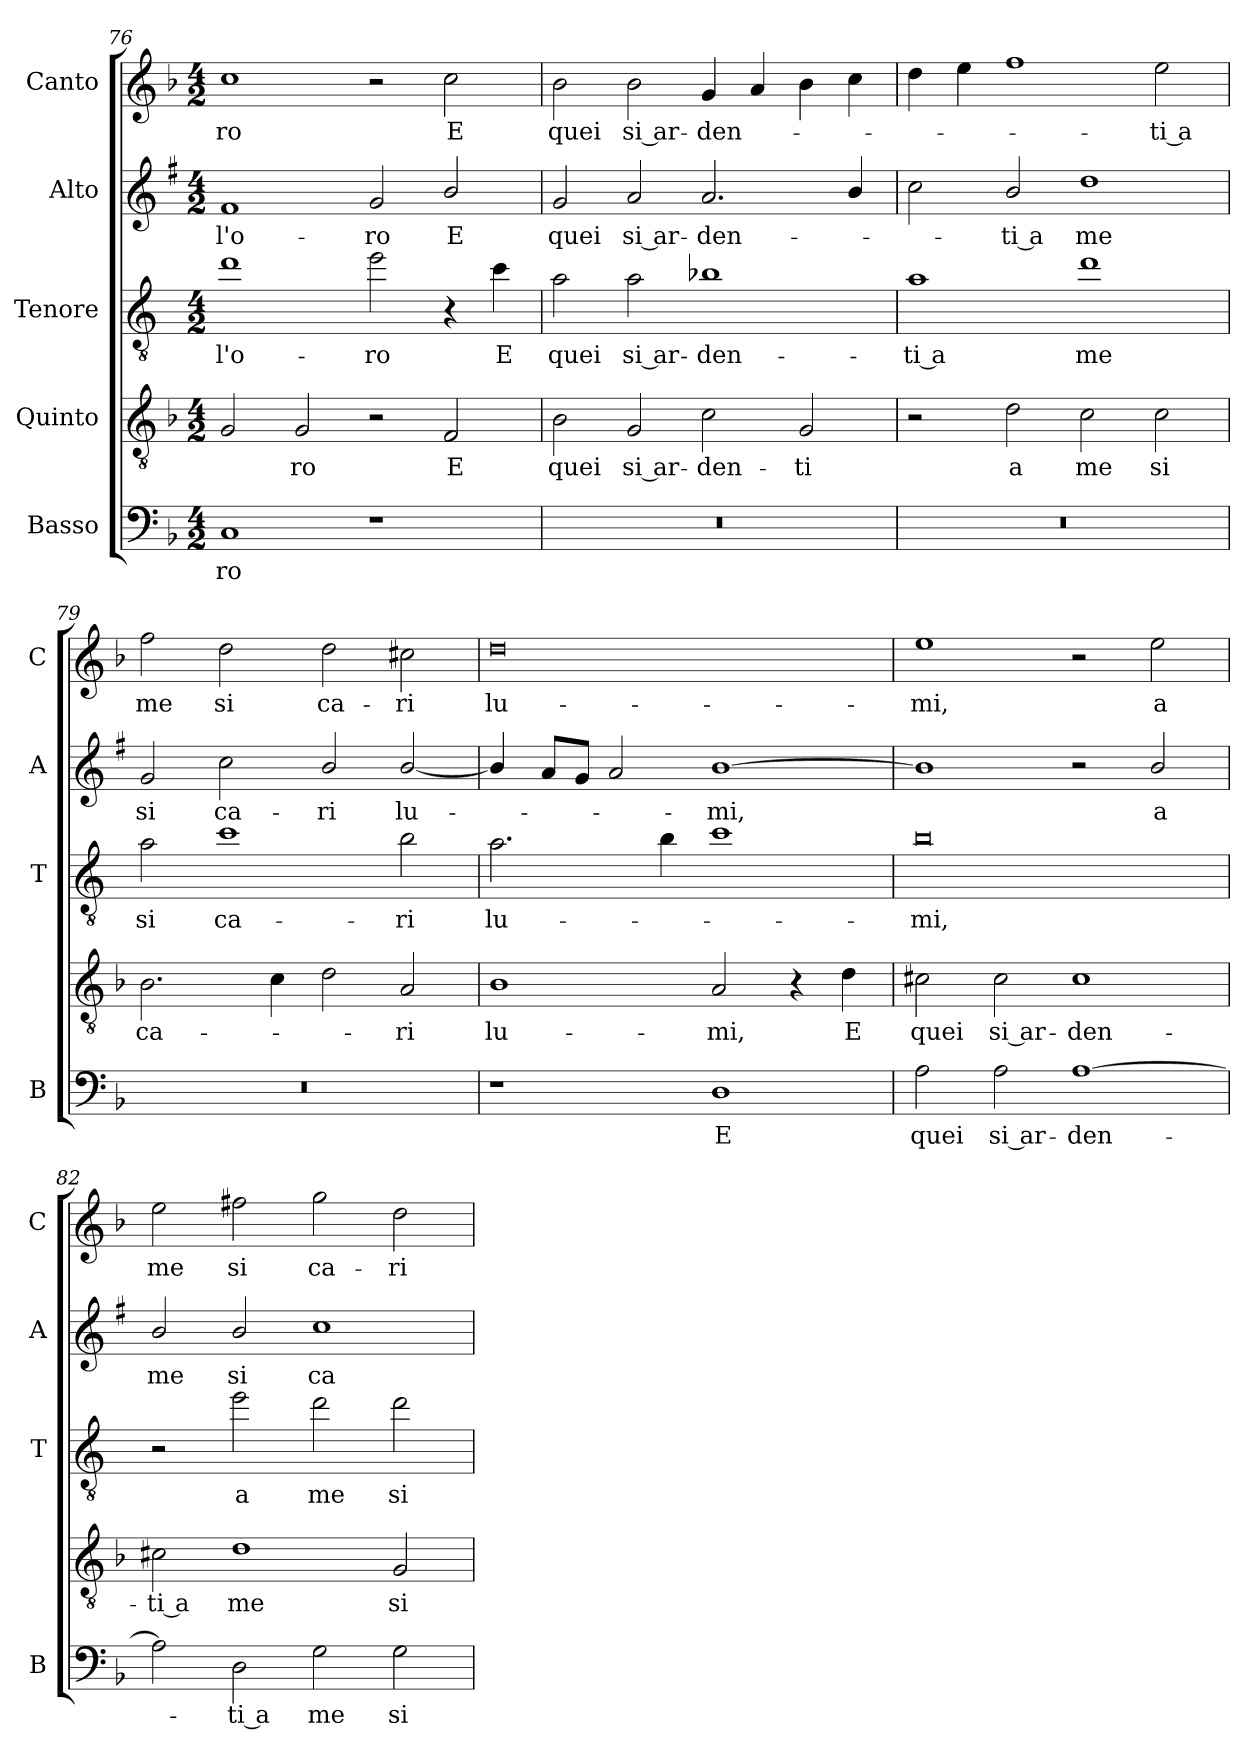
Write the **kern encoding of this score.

**kern	**text	**kern	**text	**kern	**text	**kern	**text	**kern	**text
*part5	*part5	*part4	*part4	*part3	*part3	*part2	*part2	*part1	*part1
*staff5	*staff5	*staff4	*staff4	*staff3	*staff3	*staff2	*staff2	*staff1	*staff1
*I"Basso	*	*I"Quinto	*	*I"Tenore	*	*I"Alto	*	*I"Canto	*
*I'B	*	*	*	*I'T	*	*I'A	*	*I'C	*
*clefF4	*	*clefGv2	*	*clefGv2	*	*clefG2	*	*clefG2	*
*	*	*	*	*ITrd4c7	*	*ITrd1c2	*	*	*
*k[b-]	*	*k[b-]	*	*k[b-]	*	*k[b-]	*	*k[b-]	*
*F:	*	*F:	*	*F:	*	*F:	*	*F:	*
*M4/2	*	*M4/2	*	*M4/2	*	*M4/2	*	*M4/2	*
=76	=76	=76	=76	=76	=76	=76	=76	=76	=76
!	!LO:LY:b	!	!	!	!LO:LY:b	!	!LO:LY:b	!	!LO:LY:b
1C	-ro	2G/	.	1g	l'o-	1e	l'o-	1cc	-ro
!	!	!	!LO:LY:b	!	!	!	!	!	!
.	.	2G/	-ro	.	.	.	.	.	.
!	!	!	!	!	!LO:LY:b	!	!LO:LY:b	!	!
1r	.	2r	.	2a\	-ro	2f/	-ro	2r	.
!	!	!	!LO:LY:b	!	!	!	!LO:LY:b	!	!LO:LY:b
.	.	2F/	E	4r	.	2a/	E	2cc\	E
!	!	!	!	!	!LO:LY:b	!	!	!	!
.	.	.	.	4f\	E	.	.	.	.
!!LO:LB:g=z
=77	=77	=77	=77	=77	=77	=77	=77	=77	=77
!	!	!	!LO:LY:b	!	!LO:LY:b	!	!LO:LY:b	!	!LO:LY:b
0r	.	2B-\	quei	2d\	quei	2f/	quei	2b-\	quei
!	!	!	!LO:LY:b	!	!LO:LY:b	!	!LO:LY:b	!	!LO:LY:b
.	.	2G/	si ar-	2d\	si ar-	2g/	si ar-	2b-\	si ar-
!	!	!	!LO:LY:b	!	!LO:LY:b	!	!LO:LY:b	!	!LO:LY:b
.	.	2c\	-den-	1e-X	-den-	2.g/	-den-	4g/	-den-
.	.	.	.	.	.	.	.	4a/	.
!	!	!	!LO:LY:b	!	!	!	!	!	!
.	.	2G/	-ti	.	.	.	.	4b-\	.
.	.	.	.	.	.	4a/	.	4cc\	.
=78	=78	=78	=78	=78	=78	=78	=78	=78	=78
!	!	!	!	!	!LO:LY:b	!	!	!	!
0r	.	2r	.	1d	-ti a	2b-\	.	4dd\	.
.	.	.	.	.	.	.	.	4ee\	.
!	!	!	!LO:LY:b	!	!	!	!LO:LY:b	!	!
.	.	2d\	a	.	.	2a/	-ti a	1ff	.
!	!	!	!LO:LY:b	!	!LO:LY:b	!	!LO:LY:b	!	!
.	.	2c\	me	1g	me	1cc	me	.	.
!	!	!	!LO:LY:b	!	!	!	!	!	!LO:LY:b
.	.	2c\	si	.	.	.	.	2ee\	-ti a
=79	=79	=79	=79	=79	=79	=79	=79	=79	=79
!	!	!	!LO:LY:b	!	!LO:LY:b	!	!LO:LY:b	!	!LO:LY:b
0r	.	2.B-\	ca-	2d\	si	2f/	si	2ff\	me
!	!	!	!	!	!LO:LY:b	!	!LO:LY:b	!	!LO:LY:b
.	.	.	.	1f	ca-	2b-\	ca-	2dd\	si
.	.	4c\	.	.	.	.	.	.	.
!	!	!	!	!	!	!	!LO:LY:b	!	!LO:LY:b
.	.	2d\	.	.	.	2a/	-ri	2dd\	ca-
!	!	!	!LO:LY:b	!	!LO:LY:b	!	!LO:LY:b	!	!LO:LY:b
.	.	2A/	-ri	2e\	-ri	[2a/	lu-	2cc#X\	-ri
=80	=80	=80	=80	=80	=80	=80	=80	=80	=80
!	!	!	!LO:LY:b	!	!LO:LY:b	!	!	!	!LO:LY:b
1r	.	1B-	lu-	2.d\	lu-	4a/]	.	0dd	lu-
.	.	.	.	.	.	8g/L	.	.	.
.	.	.	.	.	.	8f/J	.	.	.
.	.	.	.	.	.	2g/	.	.	.
.	.	.	.	4e\	.	.	.	.	.
!	!LO:LY:b	!	!LO:LY:b	!	!	!	!LO:LY:b	!	!
1D	E	2A/	-mi,	1f	.	[1a	-mi,	.	.
.	.	4r	.	.	.	.	.	.	.
!	!	!	!LO:LY:b	!	!	!	!	!	!
.	.	4d\	E	.	.	.	.	.	.
!!LO:PB:g=z
=81	=81	=81	=81	=81	=81	=81	=81	=81	=81
!	!LO:LY:b	!	!LO:LY:b	!	!LO:LY:b	!	!	!	!LO:LY:b
2A\	quei	2c#X\	quei	0e	-mi,	1a]	.	1ee	-mi,
!	!LO:LY:b	!	!LO:LY:b	!	!	!	!	!	!
2A\	si ar-	2c#\	si ar-	.	.	.	.	.	.
!	!LO:LY:b	!	!LO:LY:b	!	!	!	!	!	!
[1A	-den-	1c#	-den-	.	.	2r	.	2r	.
!	!	!	!	!	!	!	!LO:LY:b	!	!LO:LY:b
.	.	.	.	.	.	2a/	a	2ee\	a
=82	=82	=82	=82	=82	=82	=82	=82	=82	=82
!	!	!	!LO:LY:b	!	!	!	!LO:LY:b	!	!LO:LY:b
2A\]	.	2c#X\	-ti a	2r	.	2a/	me	2ee\	me
!	!LO:LY:b	!	!LO:LY:b	!	!LO:LY:b	!	!LO:LY:b	!	!LO:LY:b
2D\	-ti a	1d	me	2a\	a	2a/	si	2ff#X\	si
!	!LO:LY:b	!	!	!	!LO:LY:b	!	!LO:LY:b	!	!LO:LY:b
2G\	me	.	.	2g\	me	1b-	ca-	2gg\	ca-
!	!LO:LY:b	!	!LO:LY:b	!	!LO:LY:b	!	!	!	!LO:LY:b
2G\	si	2G/	si	2g\	si	.	.	2dd\	-ri
=	=	=	=	=	=	=	=	=	=
*-	*-	*-	*-	*-	*-	*-	*-	*-	*-
